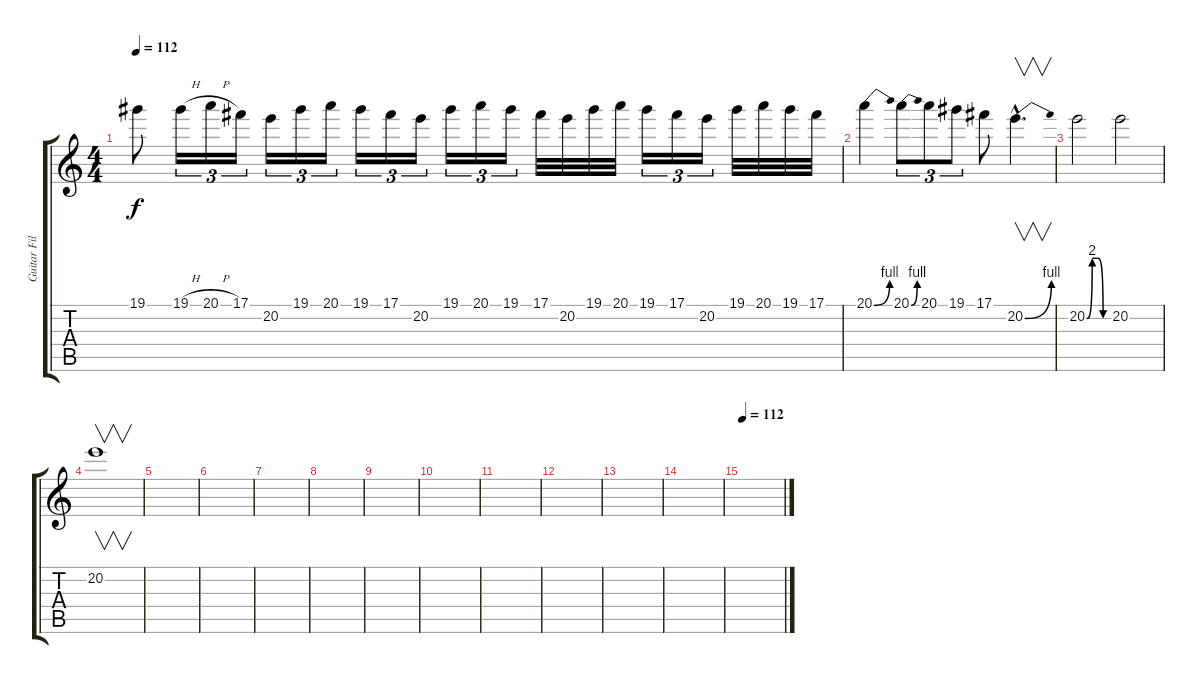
\track ("Guitar Fill/Solo" "Guitar Fil") {instrument distortionguitar}
\staff {score tabs}
\tuning (Db4 Ab3 E3 B2 Gb2 Db2) {hide}
\ts (4 4)
\tempo 112
\clef g2
\ks c
19.1.8{dy f} 19.1{h}.16{tu (3 2)} 20.1{h}.16{tu (3 2)} 17.1.16{tu (3 2)} 20.2.16{tu (3 2)} 19.1.16{tu (3 2)} 20.1.16{tu (3 2)} 19.1.16{tu (3 2)} 17.1.16{tu (3 2)} 20.2.16{tu (3 2)} 19.1.16{tu (3 2)} 20.1.16{tu (3 2)} 19.1.16{tu (3 2)} 17.1.32 20.2.32 19.1.32 20.1.32 19.1.16{tu (3 2)} 17.1.16{tu (3 2)} 20.2.16{tu (3 2)} 19.1.32 20.1.32 19.1.32 17.1.32 |
20.1{be (bend 0 0 60 4)}.4 20.1{be (bend 0 0 60 4)}.8{tu (3 2)} 20.1.8{tu (3 2)} 19.1.8{tu (3 2)} 17.1.8 20.2{be (bend 0 0 60 4) hac}.4{v d} |
20.2{be (custom 0 0 15 8 30 8 45 0 60 0)}.2 20.2.2 |
20.2.1{v} |
|
|
|
|
|
|
|
|
|
|
\tempo 112
